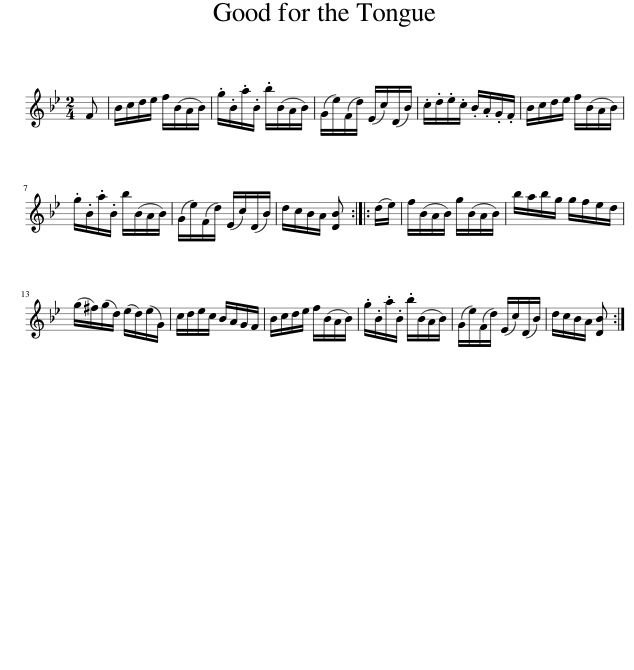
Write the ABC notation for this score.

X:1
L:1/8
M:2/4
I:linebreak $
K:Bb
V:1 treble
V:1
 F | B/c/d/e/ f/(B/A/B/) | .g/.B/.a/.B/ .b/(B/A/B/) | (G/e/)(F/d/) (E/c/)(D/B/) | .c/.d/.e/.c/ .B/.A/.G/.F/ | %5
 B/c/d/e/ f/(B/A/B/) |$ .g/.B/.a/.B/ b/(B/A/B/) | (G/e/)(F/d/) (E/c/)(D/B/) | d/c/B/A/ [DB] :: (d/e/) | %10
 f/(B/A/B/) g/(B/A/B/) | b/a/b/g/ g/f/e/d/ |$ (g/^f/)(g/d/) (e/d/)(e/G/) | c/d/e/c/ B/A/G/F/ | B/c/d/e/ f/(B/A/B/) | %15
 .g/.B/.a/.B/ .b/(B/A/B/) | (G/e/)(F/d/) (E/c/)(D/B/) | d/c/B/A/ [DB] :| %18
